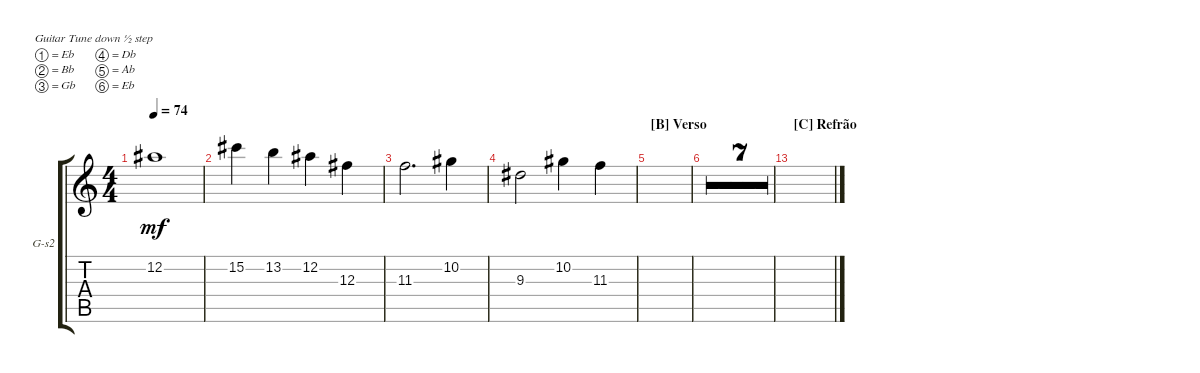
\defaultSystemsLayout 4
\bracketExtendMode groupsimilarinstruments
\firstSystemTrackNameOrientation horizontal
\otherSystemsTrackNameOrientation horizontal
\track ("Guitar Solo 2" "G-s2") {multiBarRest instrument overdrivenguitar}
\staff {score tabs}
\tuning (Eb4 Bb3 Gb3 Db3 Ab2 Eb2)
\ts (4 4)
\tempo 74
\clef g2
\ks c
12.2.1{dy mf} |
15.2.4 13.2.4 12.2.4 12.3.4 |
11.3.2{d} 10.2.4 |
9.3.2 10.2.4 11.3.4 |
\section ("B" "Verso")
|
|
|
|
|
|
|
|
\section ("C" "Refrão")
